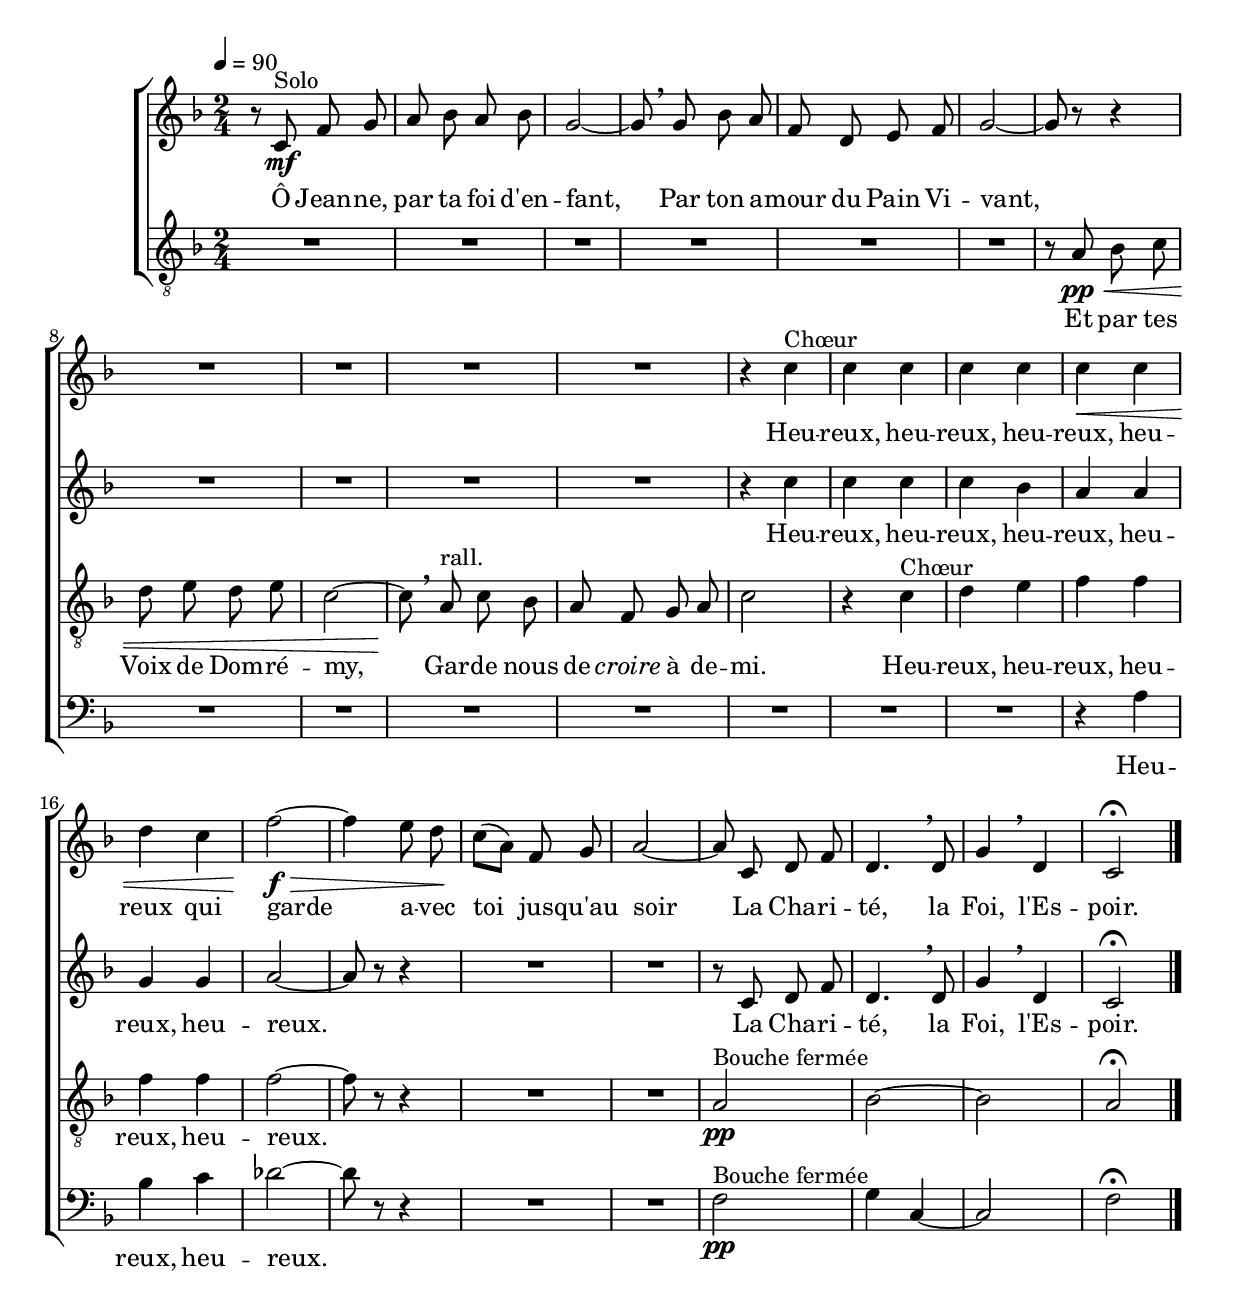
\version "2.16"
\include "italiano.ly"

\header {
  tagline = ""
  composer = ""
}

MetriqueArmure = {
  \tempo 4=90
  \time 2/4
  \key fa \major
}

italique = { \override Score . LyricText #'font-shape = #'italic }

roman = { \override Score . LyricText #'font-shape = #'roman }

MusiqueSoprane = \relative do' {
  r8 do8\mf^"Solo" fa sol
  la8 sib la sib
  sol2~
  sol8 \breathe sol sib la
  fa8 re mi fa
  sol2~
  sol8 r8 r4
  R2*4
  r4 do4^"Chœur"
  do4 do
  do4 do
  do4\< do
  re4 do
  fa2~\f\>
  fa4 mi8 re\!
  do8[( la]) fa sol
  la2~
  la8 do, re fa
  re4. \breathe re8
  sol4 \breathe re
  do2\fermata \bar "|."
}

MusiqueAlto = \relative do'' {
  R2*11
  r4 do4
  do4 do
  do4 sib
  la4 la
  sol4 sol
  la2~
  la8 r8 r4
  R2*2
  r8 do, re fa
  re4. \breathe re8
  sol4 \breathe re
  do2\fermata
}

MusiqueTenor = \relative do' {
  R2*6
  r8 la\pp\< sib do
  re8 mi re mi
  do2~
  do8\! \breathe la8^"rall." do sib
  la8 fa sol la
  do2
  r4 do^"Chœur"
  re4 mi
  fa4 fa
  fa4 fa
  fa2~
  fa8 r8 r4
  R2*2
  la,2\pp^"Bouche fermée"
  sib2~
  sib2
  la2\fermata
}

MusiqueBasse = \relative do' {
  R2*14
  r4 la4
  sib4 do
  reb2~
  reb8 r8 r4
  R2*2
  fa,2\pp^"Bouche fermée"
  sol4 do,~
  do2
  fa2\fermata
}

ParolesSoprane = \lyricmode {
  Ô Jean -- ne, par ta foi d'en -- fant,
  Par ton a -- mour du Pain Vi -- vant,
  Heu -- reux, heu -- reux, heu -- reux, heu -- reux
  qui garde a -- vec toi jus -- qu'au soir
  La Cha -- ri -- té, la Foi, l'Es -- poir.
}

ParolesAlto = \lyricmode {
  Heu -- reux, heu -- reux, heu -- reux, heu -- reux, heu -- reux.
  La Cha -- ri -- té, la Foi, l'Es -- poir.
}

ParolesTenor = \lyricmode {
  Et par tes Voix de Dom -- ré -- my,
  Gar -- de nous de \italique croire \roman à de -- mi.
  Heu -- reux, heu -- reux, heu -- reux, heu -- reux.
}

ParolesBasse = \lyricmode {
  Heu -- reux, heu -- reux.
}

\score{
  \new ChoirStaff
  <<
    \new Staff <<
      \set Staff.midiInstrument = "flute"
      \set Staff.autoBeaming = ##f
      \new Voice = "soprane" {
        \override Score.PaperColumn #'keep-inside-line = ##t
        \MetriqueArmure
        \MusiqueSoprane
      }
    >>
    \new Lyrics \lyricsto soprane {
      \ParolesSoprane
    }
    \new Staff <<
      \set Staff.midiInstrument = "flute"
      \set Staff.autoBeaming = ##f
      \new Voice = "alto" {
        \override Score.PaperColumn #'keep-inside-line = ##t
        \MetriqueArmure
        \MusiqueAlto
      }
    >>
    \new Lyrics \lyricsto alto {
      \ParolesAlto
    }
    \new Staff <<
      \set Staff.midiInstrument = "flute"
      \set Staff.autoBeaming = ##f
      \clef "treble_8"
      \new Voice = "tenor" {
        \override Score.PaperColumn #'keep-inside-line = ##t
        \MetriqueArmure
        \MusiqueTenor
      }
    >>
    \new Lyrics \lyricsto tenor {
      \ParolesTenor
    }
    \new Staff <<
      \set Staff.midiInstrument = "flute"
      \set Staff.autoBeaming = ##f
      \clef bass
      \new Voice = "basse" {
        \override Score.PaperColumn #'keep-inside-line = ##t
        \MetriqueArmure
        \MusiqueBasse
      }
    >>
    \new Lyrics \lyricsto basse {
      \ParolesBasse
    }
  >>
  \layout {
    \context { \Staff
      \RemoveEmptyStaves
      \override VerticalAxisGroup #'remove-first = ##t
    }
  }
  \midi{}
}
